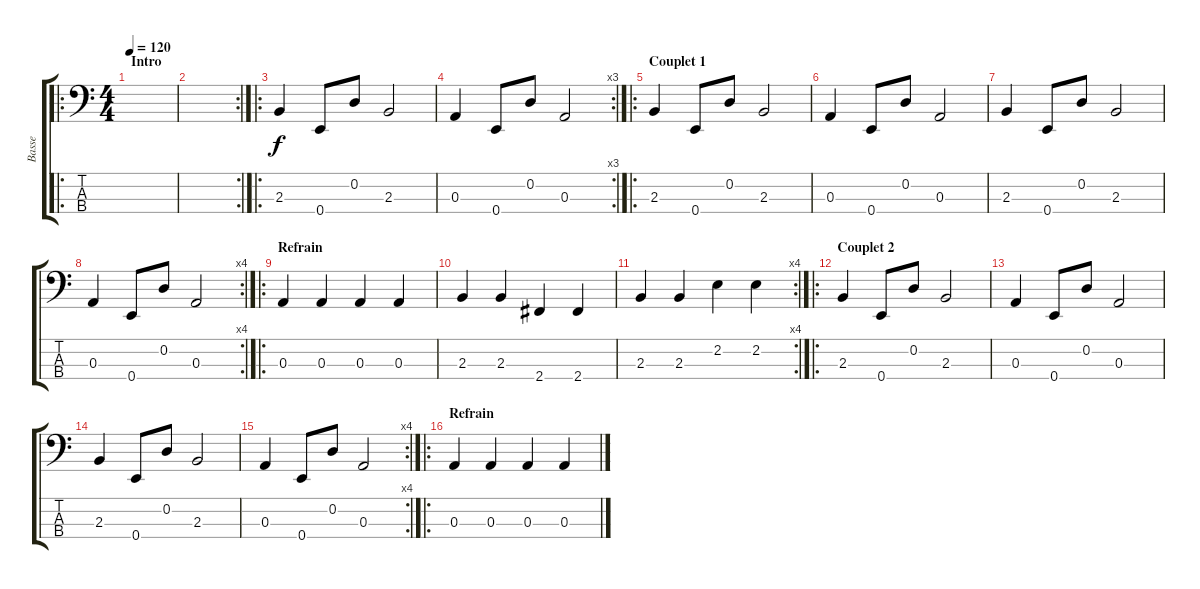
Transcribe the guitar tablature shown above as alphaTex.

\track ("Basse" "Basse") {instrument electricbassfinger}
\staff {score tabs}
\tuning (G2 D2 A1 E1) {hide}
\ro
\ts (4 4)
\section ("" "Intro")
\tempo 120
\clef f4
\ks c
|
\rc 2
|
\ro
2.3.4 0.4.8 0.2.8 2.3.2 |
\rc 3
0.3.4 0.4.8 0.2.8 0.3.2 |
\ro
\section ("" "Couplet 1")
2.3.4 0.4.8 0.2.8 2.3.2 |
0.3.4 0.4.8 0.2.8 0.3.2 |
2.3.4 0.4.8 0.2.8 2.3.2 |
\rc 4
0.3.4 0.4.8 0.2.8 0.3.2 |
\ro
\section ("" "Refrain")
0.3.4 0.3.4 0.3.4 0.3.4 |
2.3.4 2.3.4 2.4.4 2.4.4 |
\rc 4
2.3.4 2.3.4 2.2.4 2.2.4 |
\ro
\section ("" "Couplet 2")
2.3.4 0.4.8 0.2.8 2.3.2 |
0.3.4 0.4.8 0.2.8 0.3.2 |
2.3.4 0.4.8 0.2.8 2.3.2 |
\rc 4
0.3.4 0.4.8 0.2.8 0.3.2 |
\ro
\section ("" "Refrain")
0.3.4 0.3.4 0.3.4 0.3.4
